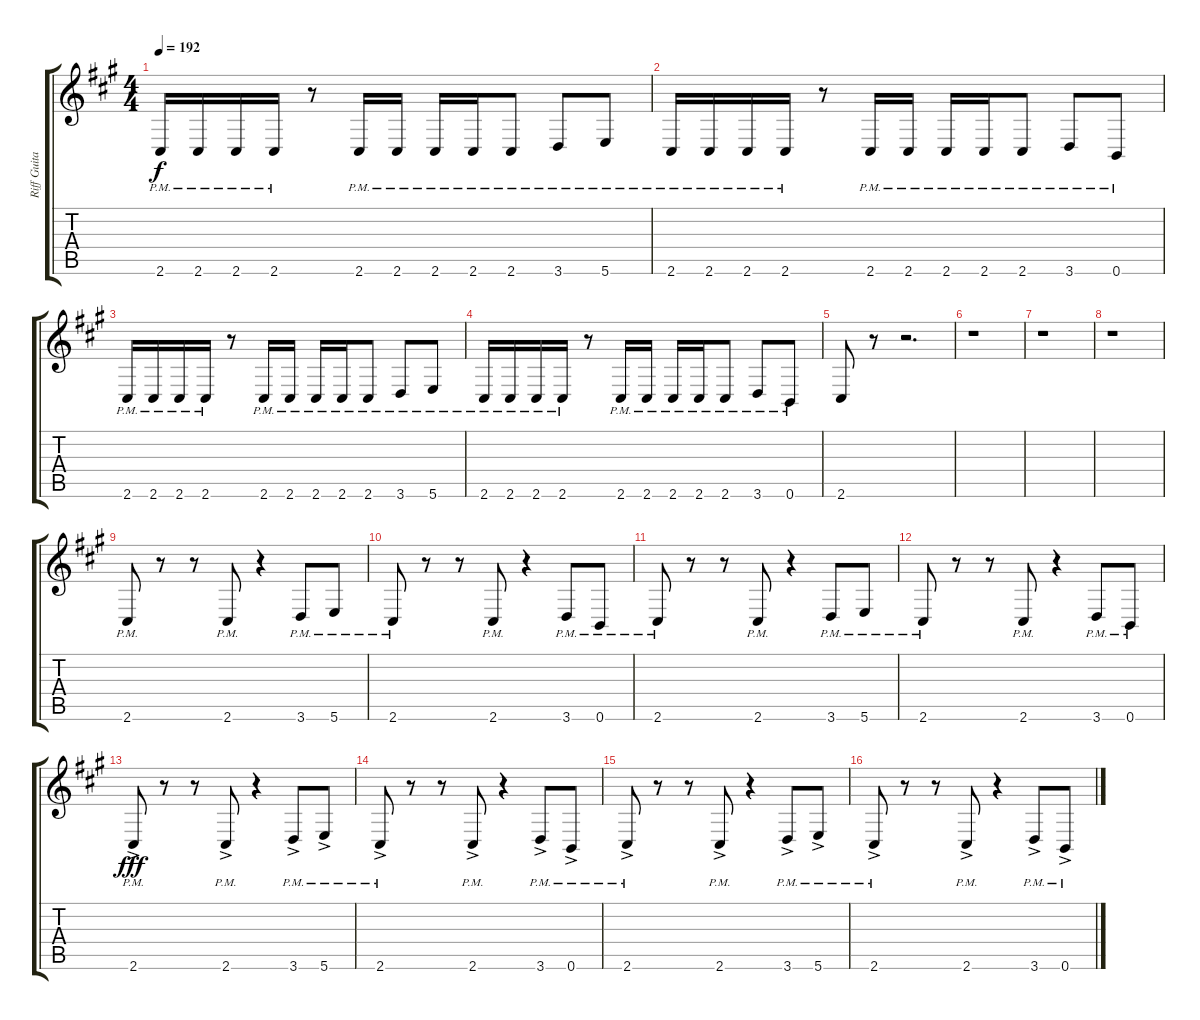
\track ("Riff Guitar" "Riff Guita") {instrument overdrivenguitar}
\staff {score tabs}
\tuning (B3 Gb3 D3 A2 E2 B1) {hide}
\ts (4 4)
\tempo 192
\clef g2
\ks f#minor
2.6{pm}.16{dy f} 2.6{pm}.16 2.6{pm}.16 2.6{pm}.16 r.8 2.6{pm}.16 2.6{pm}.16 2.6{pm}.16 2.6{pm}.16 2.6{pm}.8 3.6{pm}.8 5.6{pm}.8 |
2.6{pm}.16 2.6{pm}.16 2.6{pm}.16 2.6{pm}.16 r.8 2.6{pm}.16 2.6{pm}.16 2.6{pm}.16 2.6{pm}.16 2.6{pm}.8 3.6{pm}.8 0.6{pm}.8 |
2.6{pm}.16 2.6{pm}.16 2.6{pm}.16 2.6{pm}.16 r.8 2.6{pm}.16 2.6{pm}.16 2.6{pm}.16 2.6{pm}.16 2.6{pm}.8 3.6{pm}.8 5.6{pm}.8 |
2.6{pm}.16 2.6{pm}.16 2.6{pm}.16 2.6{pm}.16 r.8 2.6{pm}.16 2.6{pm}.16 2.6{pm}.16 2.6{pm}.16 2.6{pm}.8 3.6{pm}.8 0.6{pm}.8 |
2.6.8 r.8 r.2{d} |
r.1 |
r.1 |
r.1 |
2.6{pm}.8 r.8 r.8 2.6{pm}.8 r.4 3.6{pm}.8 5.6{pm}.8 |
2.6{pm}.8 r.8 r.8 2.6{pm}.8 r.4 3.6{pm}.8 0.6{pm}.8 |
2.6{pm}.8 r.8 r.8 2.6{pm}.8 r.4 3.6{pm}.8 5.6{pm}.8 |
2.6{pm}.8 r.8 r.8 2.6{pm}.8 r.4 3.6{pm}.8 0.6{pm}.8 |
2.6{ac pm}.8{dy fff} r.8 r.8 2.6{ac pm}.8 r.4 3.6{ac pm}.8 5.6{ac pm}.8 |
2.6{ac pm}.8 r.8 r.8 2.6{ac pm}.8 r.4 3.6{ac pm}.8 0.6{ac pm}.8 |
2.6{ac pm}.8 r.8 r.8 2.6{ac pm}.8 r.4 3.6{ac pm}.8 5.6{ac pm}.8 |
2.6{ac pm}.8 r.8 r.8 2.6{ac pm}.8 r.4 3.6{ac pm}.8 0.6{ac pm}.8
